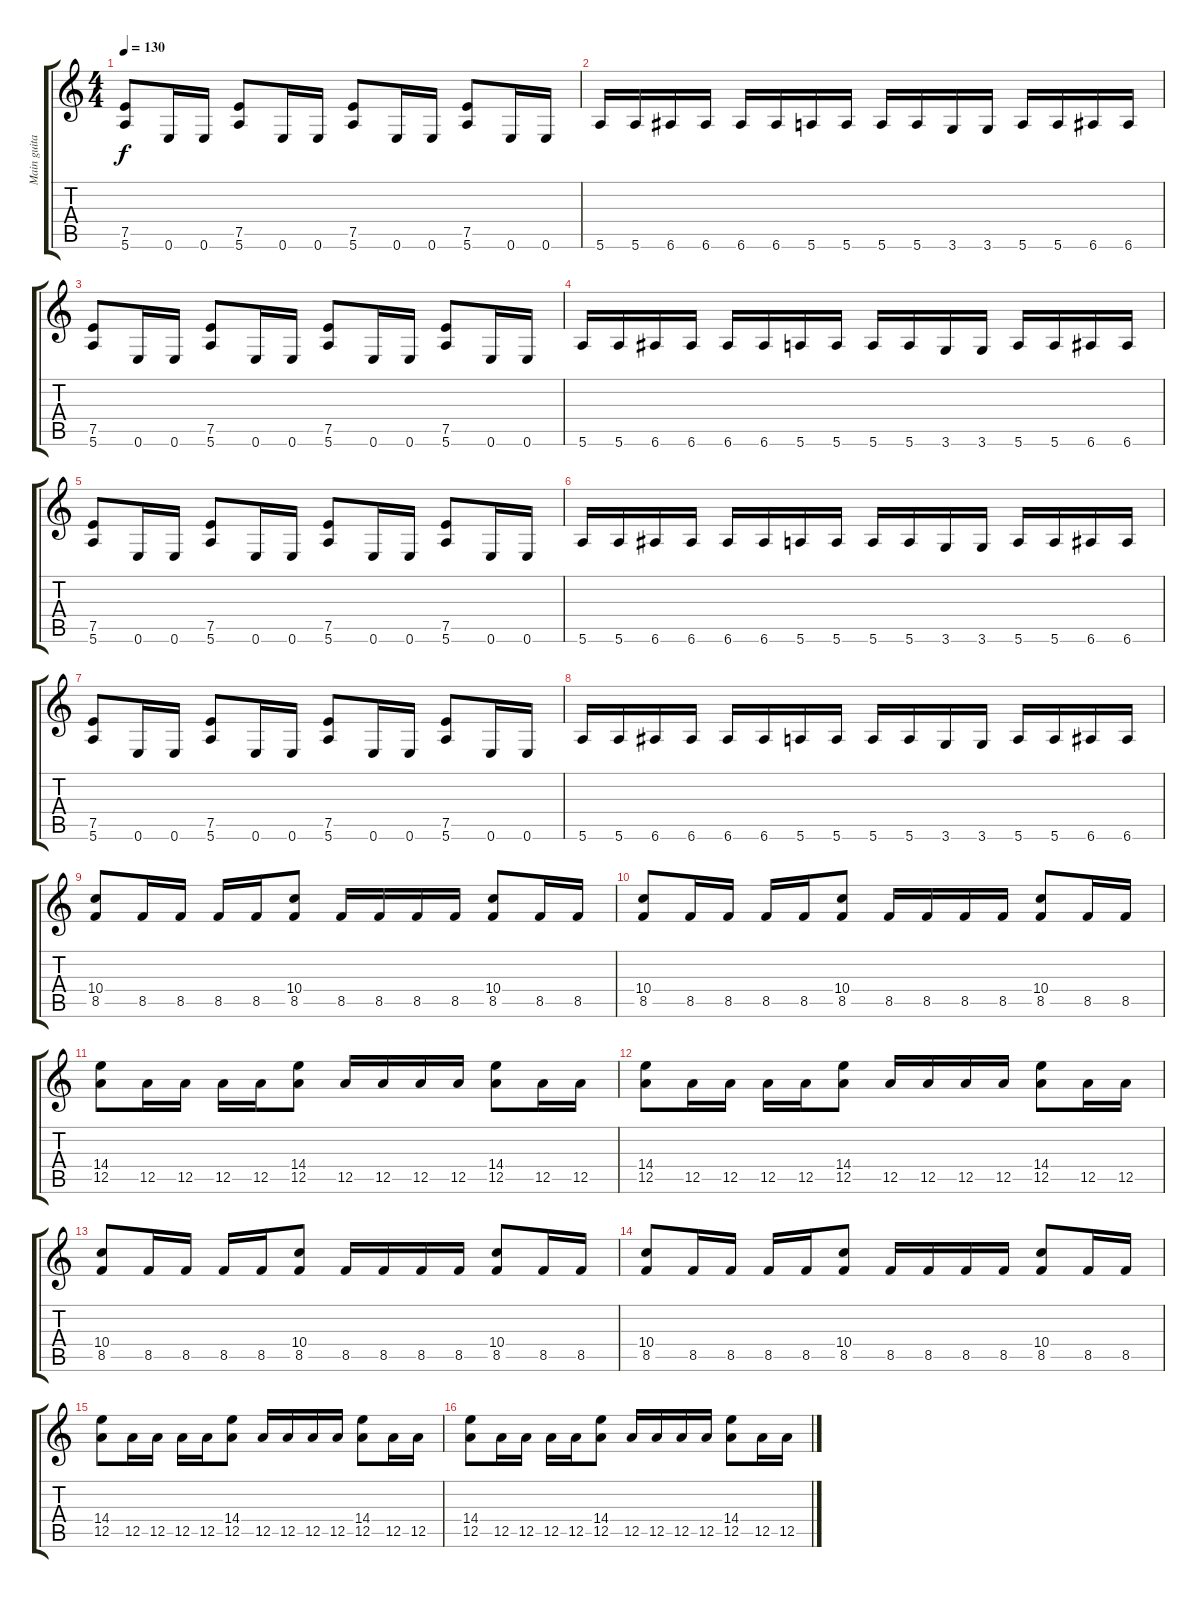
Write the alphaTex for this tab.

\track ("Main guitar" "Main guita") {instrument distortionguitar}
\staff {score tabs}
\tuning (E4 B3 G3 D3 A2 E2) {hide}
\ts (4 4)
\tempo 130
\clef g2
\ks c
(7.5 5.6).8{dy f} 0.6.16 0.6.16 (7.5 5.6).8 0.6.16 0.6.16 (7.5 5.6).8 0.6.16 0.6.16 (7.5 5.6).8 0.6.16 0.6.16 |
5.6.16 5.6.16 6.6.16 6.6.16 6.6.16 6.6.16 5.6.16 5.6.16 5.6.16 5.6.16 3.6.16 3.6.16 5.6.16 5.6.16 6.6.16 6.6.16 |
(7.5 5.6).8 0.6.16 0.6.16 (7.5 5.6).8 0.6.16 0.6.16 (7.5 5.6).8 0.6.16 0.6.16 (7.5 5.6).8 0.6.16 0.6.16 |
5.6.16 5.6.16 6.6.16 6.6.16 6.6.16 6.6.16 5.6.16 5.6.16 5.6.16 5.6.16 3.6.16 3.6.16 5.6.16 5.6.16 6.6.16 6.6.16 |
(7.5 5.6).8 0.6.16 0.6.16 (7.5 5.6).8 0.6.16 0.6.16 (7.5 5.6).8 0.6.16 0.6.16 (7.5 5.6).8 0.6.16 0.6.16 |
5.6.16 5.6.16 6.6.16 6.6.16 6.6.16 6.6.16 5.6.16 5.6.16 5.6.16 5.6.16 3.6.16 3.6.16 5.6.16 5.6.16 6.6.16 6.6.16 |
(7.5 5.6).8 0.6.16 0.6.16 (7.5 5.6).8 0.6.16 0.6.16 (7.5 5.6).8 0.6.16 0.6.16 (7.5 5.6).8 0.6.16 0.6.16 |
5.6.16 5.6.16 6.6.16 6.6.16 6.6.16 6.6.16 5.6.16 5.6.16 5.6.16 5.6.16 3.6.16 3.6.16 5.6.16 5.6.16 6.6.16 6.6.16 |
(10.4 8.5).8 8.5.16 8.5.16 8.5.16 8.5.16 (10.4 8.5).8 8.5.16 8.5.16 8.5.16 8.5.16 (10.4 8.5).8 8.5.16 8.5.16 |
(10.4 8.5).8 8.5.16 8.5.16 8.5.16 8.5.16 (10.4 8.5).8 8.5.16 8.5.16 8.5.16 8.5.16 (10.4 8.5).8 8.5.16 8.5.16 |
(14.4 12.5).8 12.5.16 12.5.16 12.5.16 12.5.16 (14.4 12.5).8 12.5.16 12.5.16 12.5.16 12.5.16 (14.4 12.5).8 12.5.16 12.5.16 |
(14.4 12.5).8 12.5.16 12.5.16 12.5.16 12.5.16 (14.4 12.5).8 12.5.16 12.5.16 12.5.16 12.5.16 (14.4 12.5).8 12.5.16 12.5.16 |
(10.4 8.5).8 8.5.16 8.5.16 8.5.16 8.5.16 (10.4 8.5).8 8.5.16 8.5.16 8.5.16 8.5.16 (10.4 8.5).8 8.5.16 8.5.16 |
(10.4 8.5).8 8.5.16 8.5.16 8.5.16 8.5.16 (10.4 8.5).8 8.5.16 8.5.16 8.5.16 8.5.16 (10.4 8.5).8 8.5.16 8.5.16 |
(14.4 12.5).8 12.5.16 12.5.16 12.5.16 12.5.16 (14.4 12.5).8 12.5.16 12.5.16 12.5.16 12.5.16 (14.4 12.5).8 12.5.16 12.5.16 |
(14.4 12.5).8 12.5.16 12.5.16 12.5.16 12.5.16 (14.4 12.5).8 12.5.16 12.5.16 12.5.16 12.5.16 (14.4 12.5).8 12.5.16 12.5.16
